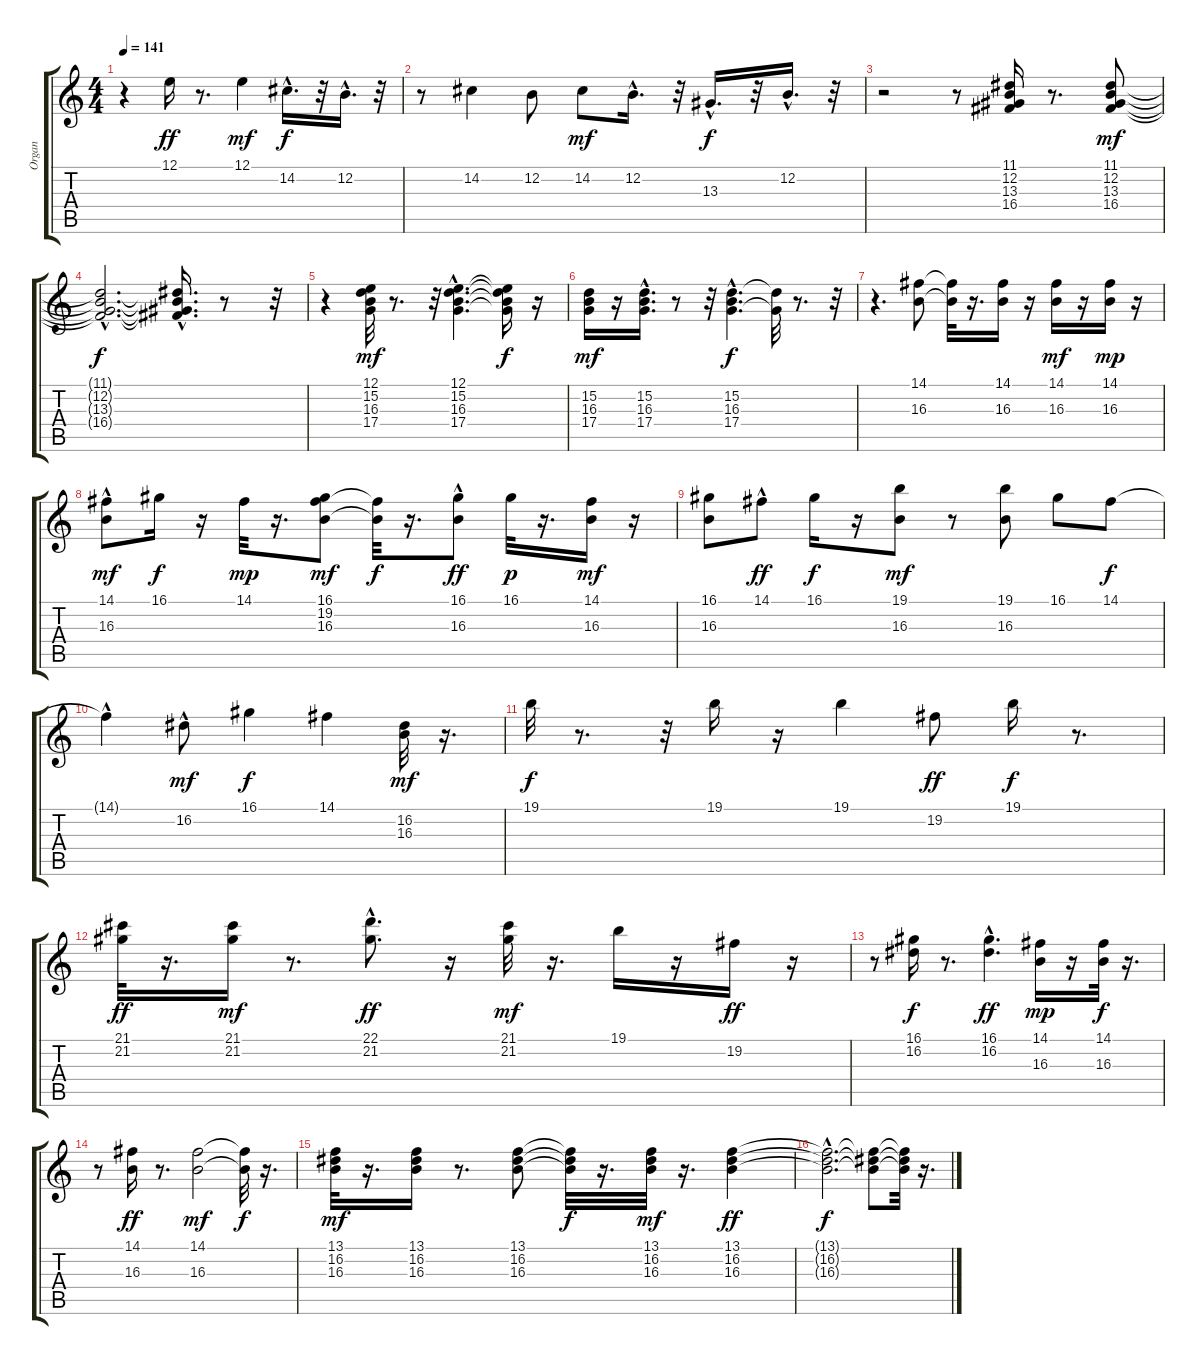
\track ("Organ" "Organ") {instrument rockorgan}
\staff {score tabs}
\tuning (E4 B3 G3 D3 A2 E2) {hide}
\ts (4 4)
\tempo 141
\clef g2
\ks c
r.4{dy f} 12.1.16{dy ff} r.8{d} 12.1.4{dy mf} 14.2{hac}.16{d dy f} r.32 12.2{hac}.16{d} r.32 |
r.8 14.2.4 12.2.8 14.2.8{dy mf} 12.2{hac}.16{d} r.32 13.3{hac}.16{d dy f} r.32 12.2{hac}.16{d} r.32 |
r.2 r.8 (11.1 12.2 13.3 16.4).16 r.8{d} (11.1 12.2 13.3 16.4).8{dy mf} |
(11.1{hac t} 12.2{hac t} 13.3{hac t} 16.4{hac t}).2{d dy f} (11.1{hac t} 12.2{t} 13.3{hac t} 16.4{hac t}).16{d} r.8 r.32 |
r.4 (12.1 15.2 16.3 17.4).32{dy mf} r.8{d} r.32 (12.1{hac} 15.2{hac} 16.3{hac} 17.4{hac}).4{d} (12.1{t} 15.2{t} 16.3{t} 17.4{t}).16{dy f} r.16 |
(15.2 16.3 17.4).16{dy mf} r.16 (15.2{hac} 16.3{hac} 17.4{hac}).16{d} r.8 r.32 (15.2{hac} 16.3{hac} 17.4{hac}).4{d dy f} (15.2{t} 17.4{t}).32 r.8{d} r.32 |
r.4{d} (14.1 16.3).8 (14.1{t} 16.3{t}).32 r.16{d} (14.1 16.3).16 r.16 (14.1 16.3).16{dy mf} r.16 (14.1 16.3).16{dy mp} r.16 |
(14.1 16.3{hac}).8{dy mf} 16.1.16{dy f} r.16 14.1.32{dy mp} r.16{d} (16.1 19.2 16.3).8{dy mf} (19.2{t} 16.3{t}).32{dy f} r.16{d} (16.1{hac} 16.3).8{dy ff} 16.1.32{dy p} r.16{d} (14.1 16.3).16{dy mf} r.16 |
(16.1 16.3).8 14.1{hac}.8{dy ff} 16.1.16{dy f} r.16 (19.1 16.3).8{dy mf} r.8 (19.1 16.3).8 16.1.8 14.1.8{dy f} |
14.1{hac t}.4 16.2{hac}.8{dy mf} 16.1.4{dy f} 14.1.4 (16.2 16.3).32{dy mf} r.16{d} |
19.1.32{dy f} r.8{d} r.32 19.1.16 r.16 19.1.4 19.2.8{dy ff} 19.1.16{dy f} r.8{d} |
(21.1 21.2).32{dy ff} r.16{d} (21.1 21.2).16{dy mf} r.8{d} (22.1{hac} 21.2).8{d dy ff} r.16 (21.1 21.2).32{dy mf} r.16{d} 19.1.16 r.16 19.2.16{dy ff} r.16 |
r.8 (16.1 16.2).16{dy f} r.8{d} (16.1{hac} 16.2{hac}).4{d dy ff} (14.1 16.3).16{dy mp} r.16 (14.1 16.3).32{dy f} r.16{d} |
r.8 (14.1 16.3).16{dy ff} r.8{d} (14.1 16.3).2{dy mf} (14.1{t} 16.3{t}).32{dy f} r.16{d} |
(13.1 16.2 16.3).32{dy mf} r.16{d} (13.1 16.2 16.3).16 r.8{d} (13.1 16.2 16.3).8 (13.1{t} 16.2{t} 16.3{t}).32{dy f} r.16{d} (13.1 16.2 16.3).32{dy mf} r.16{d} (13.1 16.2 16.3).4{dy ff} |
(13.1{hac t} 16.2{hac t} 16.3{hac t}).2{d dy f} (13.1{t} 16.2{t} 16.3{t}).8 (13.1{t} 16.2{t} 16.3{t}).32 r.16{d}
